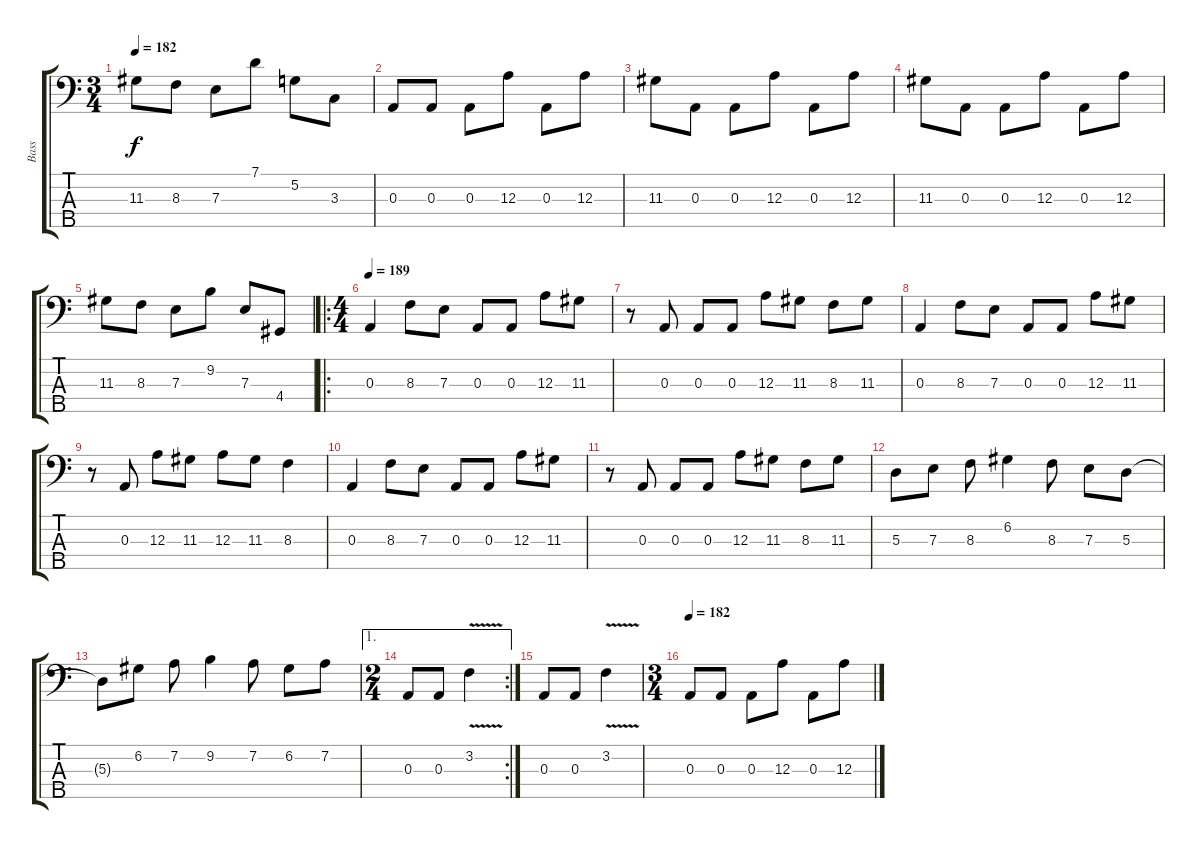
\track ("Bass" "Bass") {instrument electricbassfinger}
\staff {score tabs}
\tuning (G2 D2 A1 E1 B0) {hide}
\ts (3 4)
\tempo 182
\clef f4
\ks c
11.3.8{dy f} 8.3.8 7.3.8 7.1.8 5.2.8 3.3.8 |
0.3.8 0.3.8 0.3.8 12.3.8 0.3.8 12.3.8 |
11.3.8 0.3.8 0.3.8 12.3.8 0.3.8 12.3.8 |
11.3.8 0.3.8 0.3.8 12.3.8 0.3.8 12.3.8 |
11.3.8 8.3.8 7.3.8 9.2.8 7.3.8 4.4.8 |
\ro
\ts (4 4)
\tempo 189
0.3.4 8.3.8 7.3.8 0.3.8 0.3.8 12.3.8 11.3.8 |
r.8 0.3.8 0.3.8 0.3.8 12.3.8 11.3.8 8.3.8 11.3.8 |
0.3.4 8.3.8 7.3.8 0.3.8 0.3.8 12.3.8 11.3.8 |
r.8 0.3.8 12.3.8 11.3.8 12.3.8 11.3.8 8.3.4 |
0.3.4 8.3.8 7.3.8 0.3.8 0.3.8 12.3.8 11.3.8 |
r.8 0.3.8 0.3.8 0.3.8 12.3.8 11.3.8 8.3.8 11.3.8 |
5.3.8 7.3.8 8.3.8 6.2.4 8.3.8 7.3.8 5.3.8 |
5.3{t}.8 6.2.8 7.2.8 9.2.4 7.2.8 6.2.8 7.2.8 |
\ae 1
\rc 2
\ts (2 4)
0.3.8 0.3.8 3.2{v}.4 |
0.3.8 0.3.8 3.2{v}.4 |
\ts (3 4)
\tempo 182
0.3.8 0.3.8 0.3.8 12.3.8 0.3.8 12.3.8
